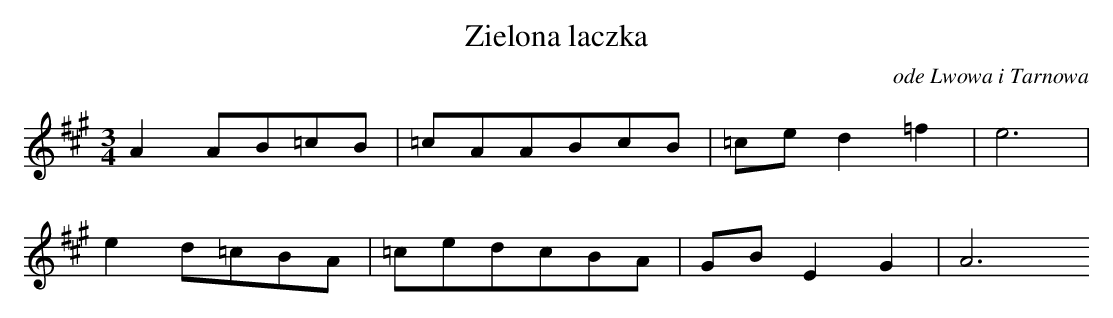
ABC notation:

X:1
T: Zielona laczka
O: ode Lwowa i Tarnowa
M: 3/4
L: 1/8
K: A
A2AB=cB | =cAABcB | =ced2=f2 | e6 |
e2d=cBA | =cedcBA | GBE2G2 | A6
